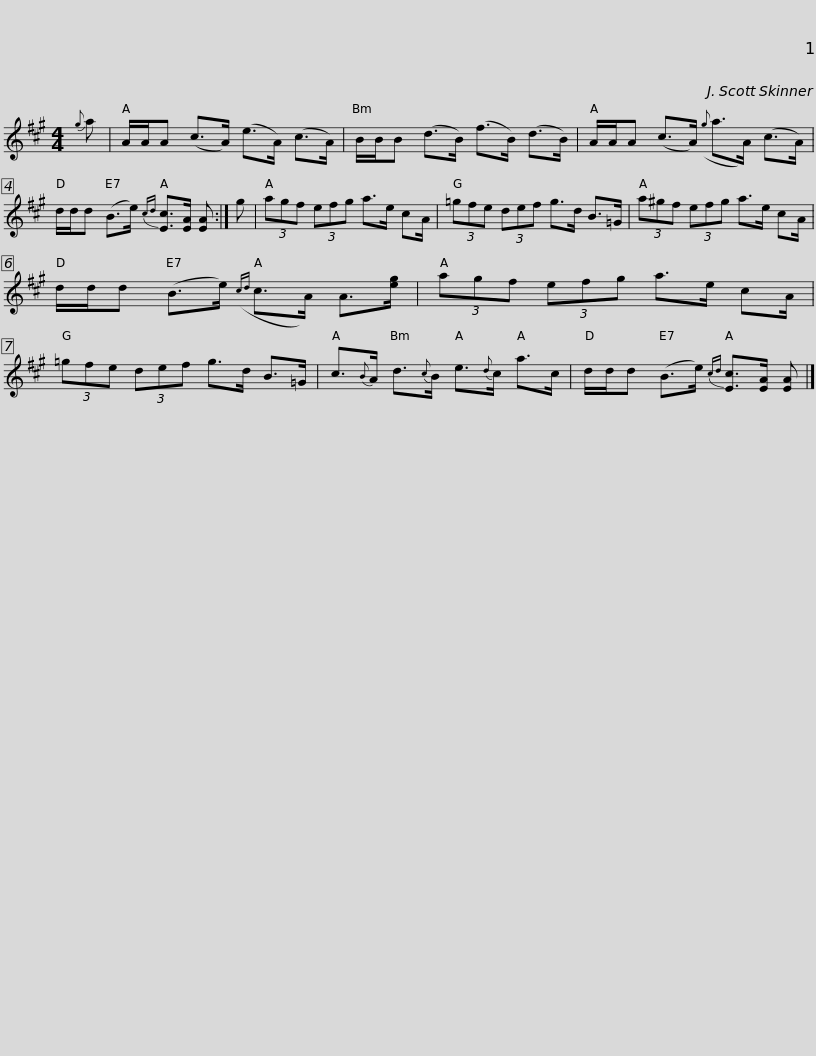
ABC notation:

X:1
L:1/8
M:4/4
I:linebreak $
K:A
V:1 treble
V:1
{g} a | A/A/A (c>A) (e>A) (c>A) | B/B/B (d>B) (f>B) (d>B) | A/A/A (c>A)({g} a>A) (c>A) |$ d/d/d (B>e){cd} [Ec]>[EA] [EA] :| %5
 g | (3agf (3efg a>e cA/ | (3=gfe (3def g>d B>=G |$ (3a^gf (3efg a>e cA/ | d/d/d (B>e)({cd} c>A) A>[eg] | %10
 (3agf (3efg a>e cA/ | (3=gfe (3def g>d B>=G |$ c3/2{B}A/ d3/2{c}B/ e3/2{d}c/ a>c | d/d/d (B>e){cd} [Ec]>[EA] [EA] |] %14
